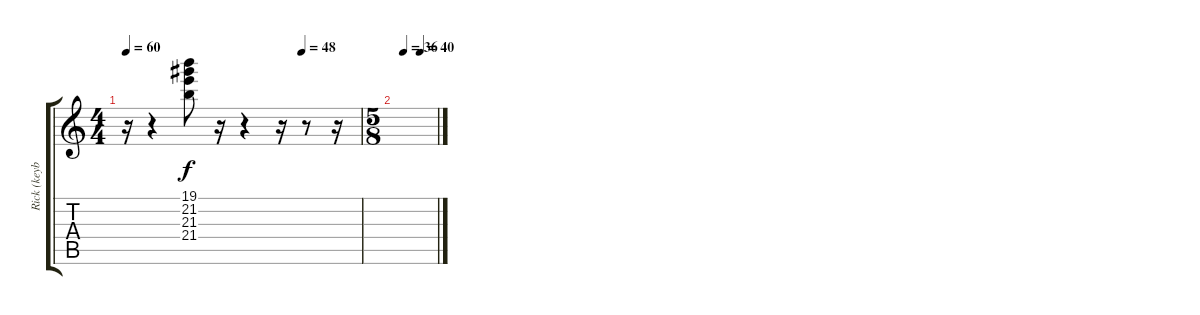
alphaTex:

\track ("Rick (keyboard 1 - up.manual)" "Rick (keyb") {instrument drawbarorgan}
\staff {score tabs}
\tuning (E5 B4 G4 D4 A3 E3) {hide}
\ts (4 4)
\tempo 60
\tempo (48 0.75)
\clef g2
\ks c
r.16{dy f} r.4 (19.1 21.2 21.3 21.4).8 r.16 r.4 r.16 r.8 r.16 |
\ts (5 8)
\tempo (36 0.2)
\tempo (40 0.6)
